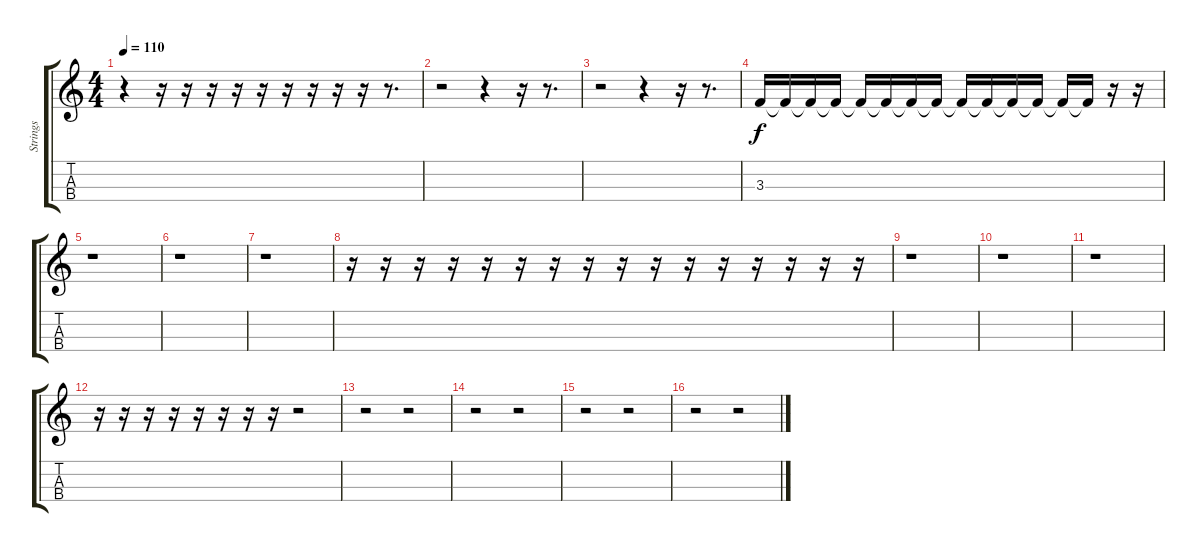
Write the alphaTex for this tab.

\track ("Strings" "Strings") {instrument flute}
\staff {score tabs}
\tuning (E5 A4 D4 G3) {hide}
\ts (4 4)
\tempo 110
\clef g2
\ks c
r.4{dy f} r.16 r.16 r.16 r.16 r.16 r.16 r.16 r.16 r.16 r.8{d} |
r.2 r.4 r.16 r.8{d} |
r.2 r.4 r.16 r.8{d} |
3.3.16 3.3{t}.16 3.3{t}.16 3.3{t}.16 3.3{t}.16 3.3{t}.16 3.3{t}.16 3.3{t}.16 3.3{t}.16 3.3{t}.16 3.3{t}.16 3.3{t}.16 3.3{t}.16 3.3{t}.16 r.16 r.16 |
r.1 |
r.1 |
r.1 |
r.16 r.16 r.16 r.16 r.16 r.16 r.16 r.16 r.16 r.16 r.16 r.16 r.16 r.16 r.16 r.16 |
r.1 |
r.1 |
r.1 |
r.16 r.16 r.16 r.16 r.16 r.16 r.16 r.16 r.2 |
r.2 r.2 |
r.2 r.2 |
r.2 r.2 |
r.2 r.2
